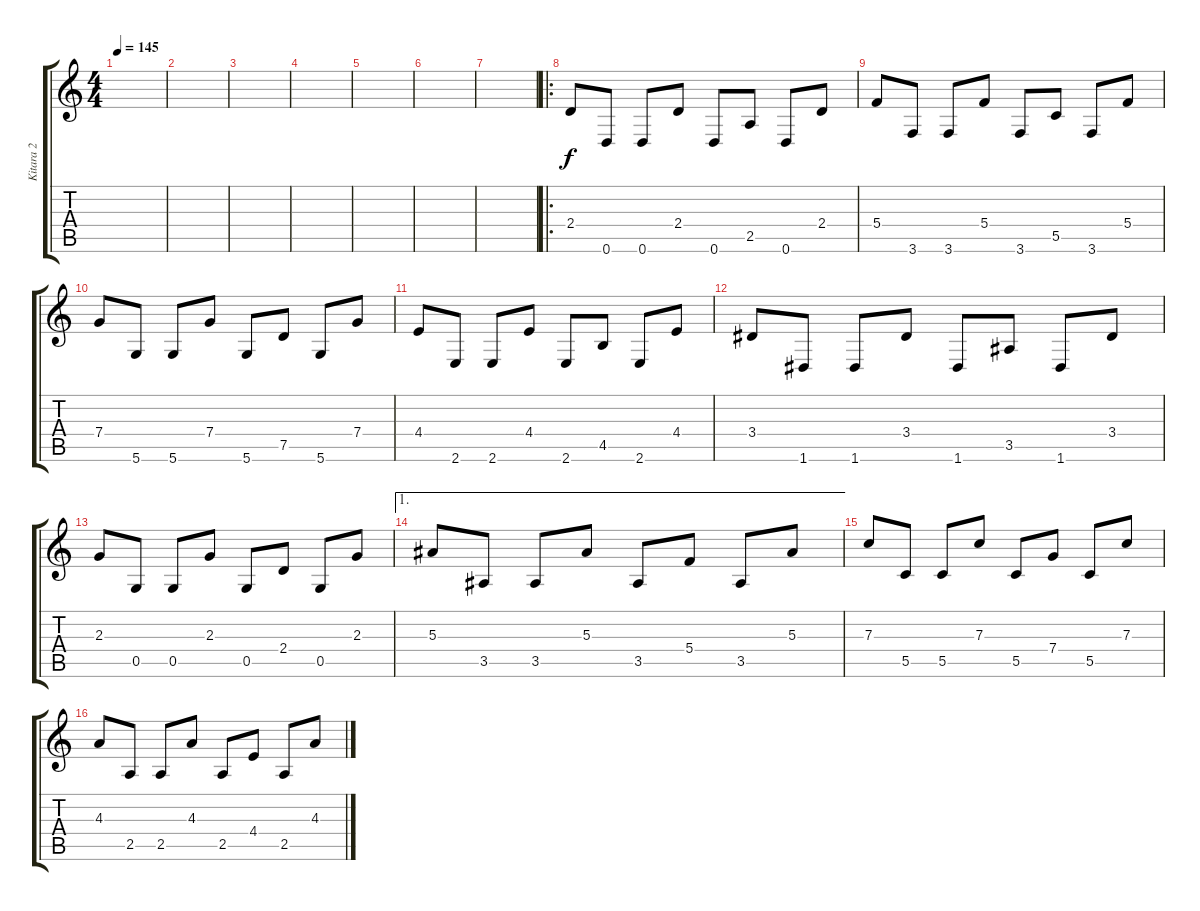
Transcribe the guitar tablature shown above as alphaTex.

\track ("Kitara 2" "Kitara 2") {instrument distortionguitar}
\staff {score tabs}
\tuning (D4 A3 F3 C3 G2 D2) {hide}
\ts (4 4)
\tempo 145
\clef g2
\ks c
|
|
|
|
|
|
|
\ro
2.4.8 0.6.8 0.6.8 2.4.8 0.6.8 2.5.8 0.6.8 2.4.8 |
5.4.8 3.6.8 3.6.8 5.4.8 3.6.8 5.5.8 3.6.8 5.4.8 |
7.4.8 5.6.8 5.6.8 7.4.8 5.6.8 7.5.8 5.6.8 7.4.8 |
4.4.8 2.6.8 2.6.8 4.4.8 2.6.8 4.5.8 2.6.8 4.4.8 |
3.4.8 1.6.8 1.6.8 3.4.8 1.6.8 3.5.8 1.6.8 3.4.8 |
2.3.8 0.5.8 0.5.8 2.3.8 0.5.8 2.4.8 0.5.8 2.3.8 |
\ae 1
5.3.8 3.5.8 3.5.8 5.3.8 3.5.8 5.4.8 3.5.8 5.3.8 |
7.3.8 5.5.8 5.5.8 7.3.8 5.5.8 7.4.8 5.5.8 7.3.8 |
4.3.8 2.5.8 2.5.8 4.3.8 2.5.8 4.4.8 2.5.8 4.3.8
